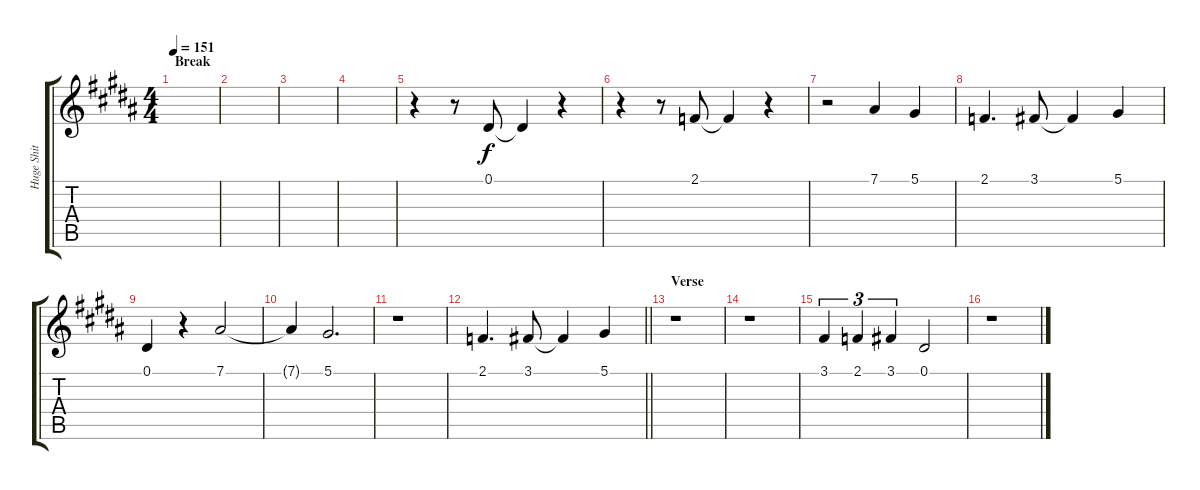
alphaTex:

\track ("Huge Shit" "Huge Shit") {instrument pad1newage}
\staff {score tabs}
\tuning (Eb4 Bb3 Gb3 Db3 Ab2 Eb2) {hide}
\ts (4 4)
\section ("" "Break")
\tempo 151
\clef g2
\ks b
|
|
|
|
r.4 r.8 0.1.8 0.1{t}.4 r.4 |
r.4 r.8 2.1.8 2.1{t}.4 r.4 |
r.2 7.1.4 5.1.4 |
2.1.4{d} 3.1.8 3.1{t}.4 5.1.4 |
0.1.4 r.4 7.1.2 |
7.1{t}.4 5.1.2{d} |
r.1 |
\barLineRight lightlight
2.1.4{d} 3.1.8 3.1{t}.4 5.1.4 |
\section ("" "Verse")
r.1 |
r.1 |
3.1.4{tu (3 2)} 2.1.4{tu (3 2)} 3.1.4{tu (3 2)} 0.1.2 |
r.1
